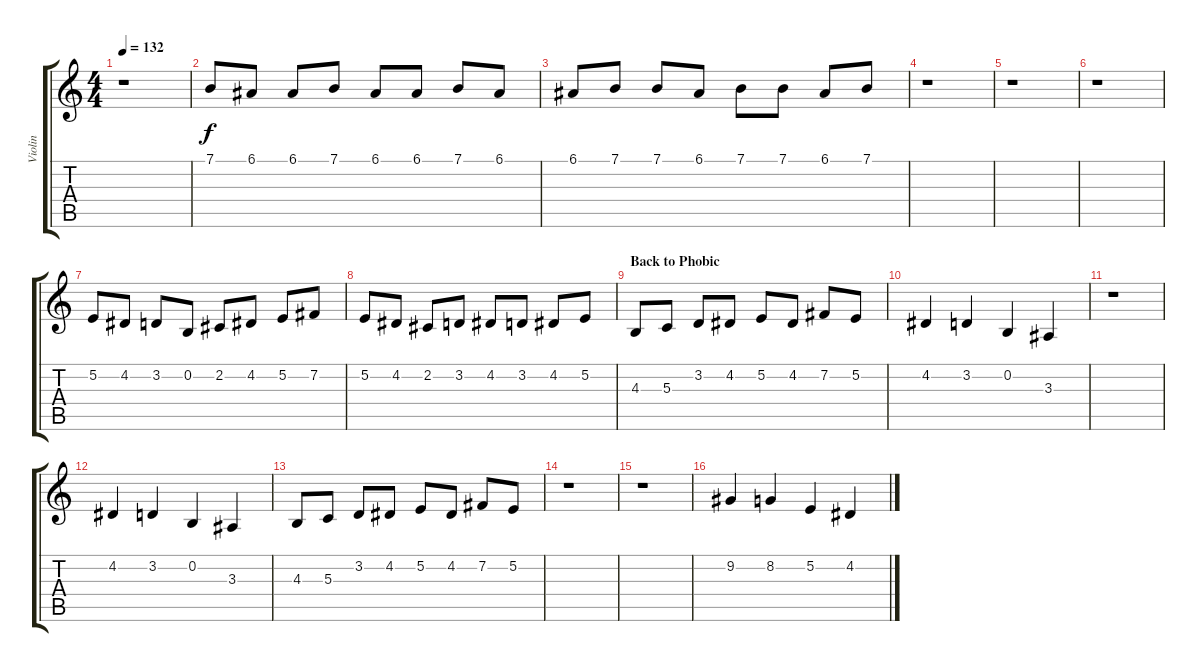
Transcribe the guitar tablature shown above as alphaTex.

\track ("Violin" "Violin") {instrument violin}
\staff {score tabs}
\tuning (E4 B3 G3 D3 A2 E2) {hide}
\ts (4 4)
\tempo 132
\clef g2
\ks c
r.1{dy f} |
7.1.8 6.1.8 6.1.8 7.1.8 6.1.8 6.1.8 7.1.8 6.1.8 |
6.1.8 7.1.8 7.1.8 6.1.8 7.1.8 7.1.8 6.1.8 7.1.8 |
r.1 |
r.1 |
r.1 |
5.2.8 4.2.8 3.2.8 0.2.8 2.2.8 4.2.8 5.2.8 7.2.8 |
5.2.8 4.2.8 2.2.8 3.2.8 4.2.8 3.2.8 4.2.8 5.2.8 |
\section ("" "Back to Phobic")
4.3.8 5.3.8 3.2.8 4.2.8 5.2.8 4.2.8 7.2.8 5.2.8 |
4.2.4 3.2.4 0.2.4 3.3.4 |
r.1 |
4.2.4 3.2.4 0.2.4 3.3.4 |
4.3.8 5.3.8 3.2.8 4.2.8 5.2.8 4.2.8 7.2.8 5.2.8 |
r.1 |
r.1 |
9.2.4 8.2.4 5.2.4 4.2.4
